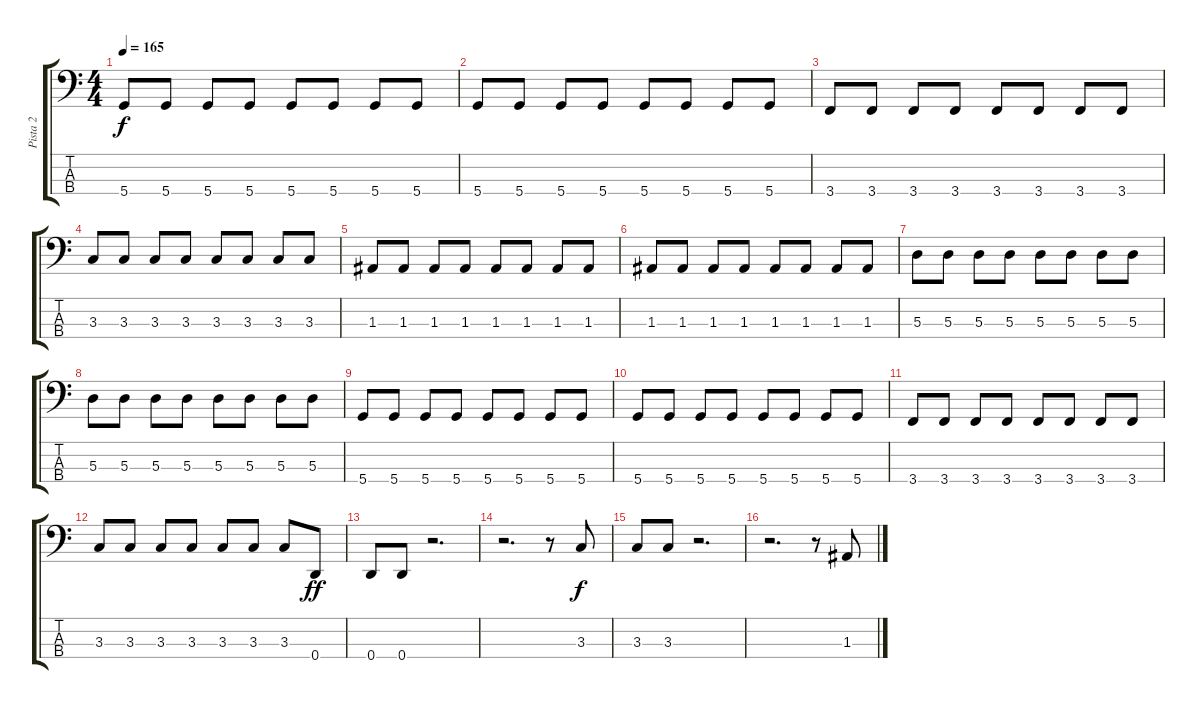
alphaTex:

\track ("Pista 2" "Pista 2") {instrument electricbassfinger}
\staff {score tabs}
\tuning (G2 D2 A1 D1) {hide}
\ts (4 4)
\tempo 165
\clef f4
\ks c
5.4.8{dy f} 5.4.8 5.4.8 5.4.8 5.4.8 5.4.8 5.4.8 5.4.8 |
5.4.8 5.4.8 5.4.8 5.4.8 5.4.8 5.4.8 5.4.8 5.4.8 |
3.4.8 3.4.8 3.4.8 3.4.8 3.4.8 3.4.8 3.4.8 3.4.8 |
3.3.8 3.3.8 3.3.8 3.3.8 3.3.8 3.3.8 3.3.8 3.3.8 |
1.3.8 1.3.8 1.3.8 1.3.8 1.3.8 1.3.8 1.3.8 1.3.8 |
1.3.8 1.3.8 1.3.8 1.3.8 1.3.8 1.3.8 1.3.8 1.3.8 |
5.3.8 5.3.8 5.3.8 5.3.8 5.3.8 5.3.8 5.3.8 5.3.8 |
5.3.8 5.3.8 5.3.8 5.3.8 5.3.8 5.3.8 5.3.8 5.3.8 |
5.4.8 5.4.8 5.4.8 5.4.8 5.4.8 5.4.8 5.4.8 5.4.8 |
5.4.8 5.4.8 5.4.8 5.4.8 5.4.8 5.4.8 5.4.8 5.4.8 |
3.4.8 3.4.8 3.4.8 3.4.8 3.4.8 3.4.8 3.4.8 3.4.8 |
3.3.8 3.3.8 3.3.8 3.3.8 3.3.8 3.3.8 3.3.8 0.4.8{dy ff} |
0.4.8 0.4.8 r.2{d} |
r.2{d} r.8 3.3.8{dy f} |
3.3.8 3.3.8 r.2{d} |
r.2{d} r.8 1.3.8
